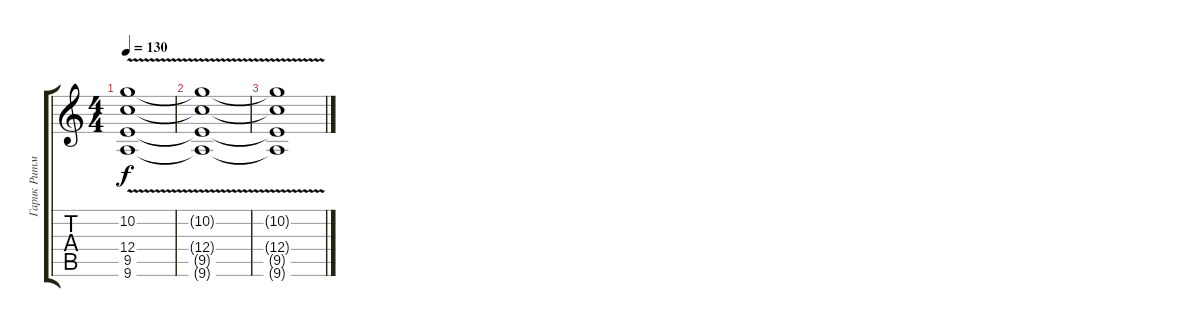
\track ("Гарик Ритм" "Гарик Ритм") {instrument electricguitarclean}
\staff {score tabs}
\tuning (D4 A3 F3 C3 G2 C2) {hide}
\ts (4 4)
\tempo 130
\clef g2
\ks c
(10.2{t} 12.4{t} 9.5{v t} 9.6{t}).1{dy f} |
(10.2{t} 12.4{t} 9.5{v t} 9.6{t}).1 |
(10.2{t} 12.4{t} 9.5{v t} 9.6{t}).1
